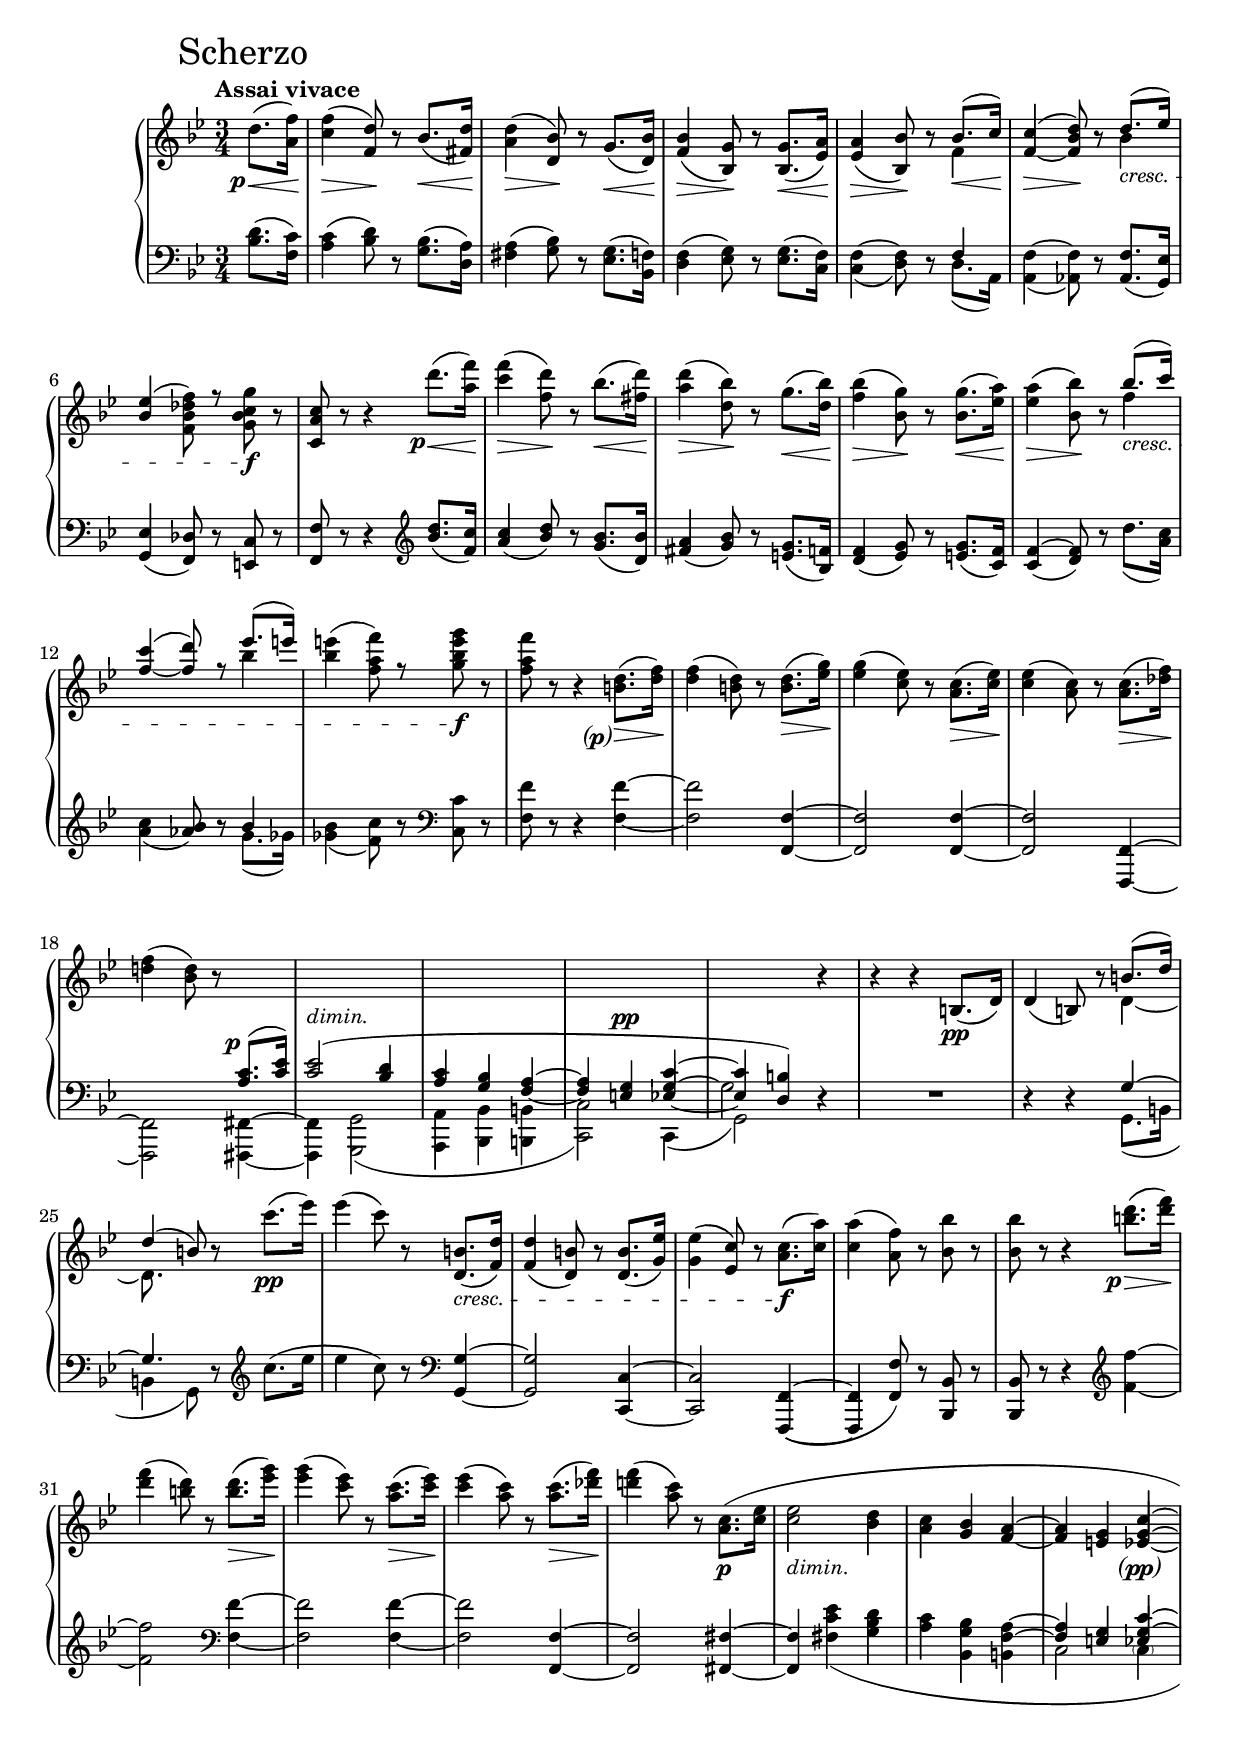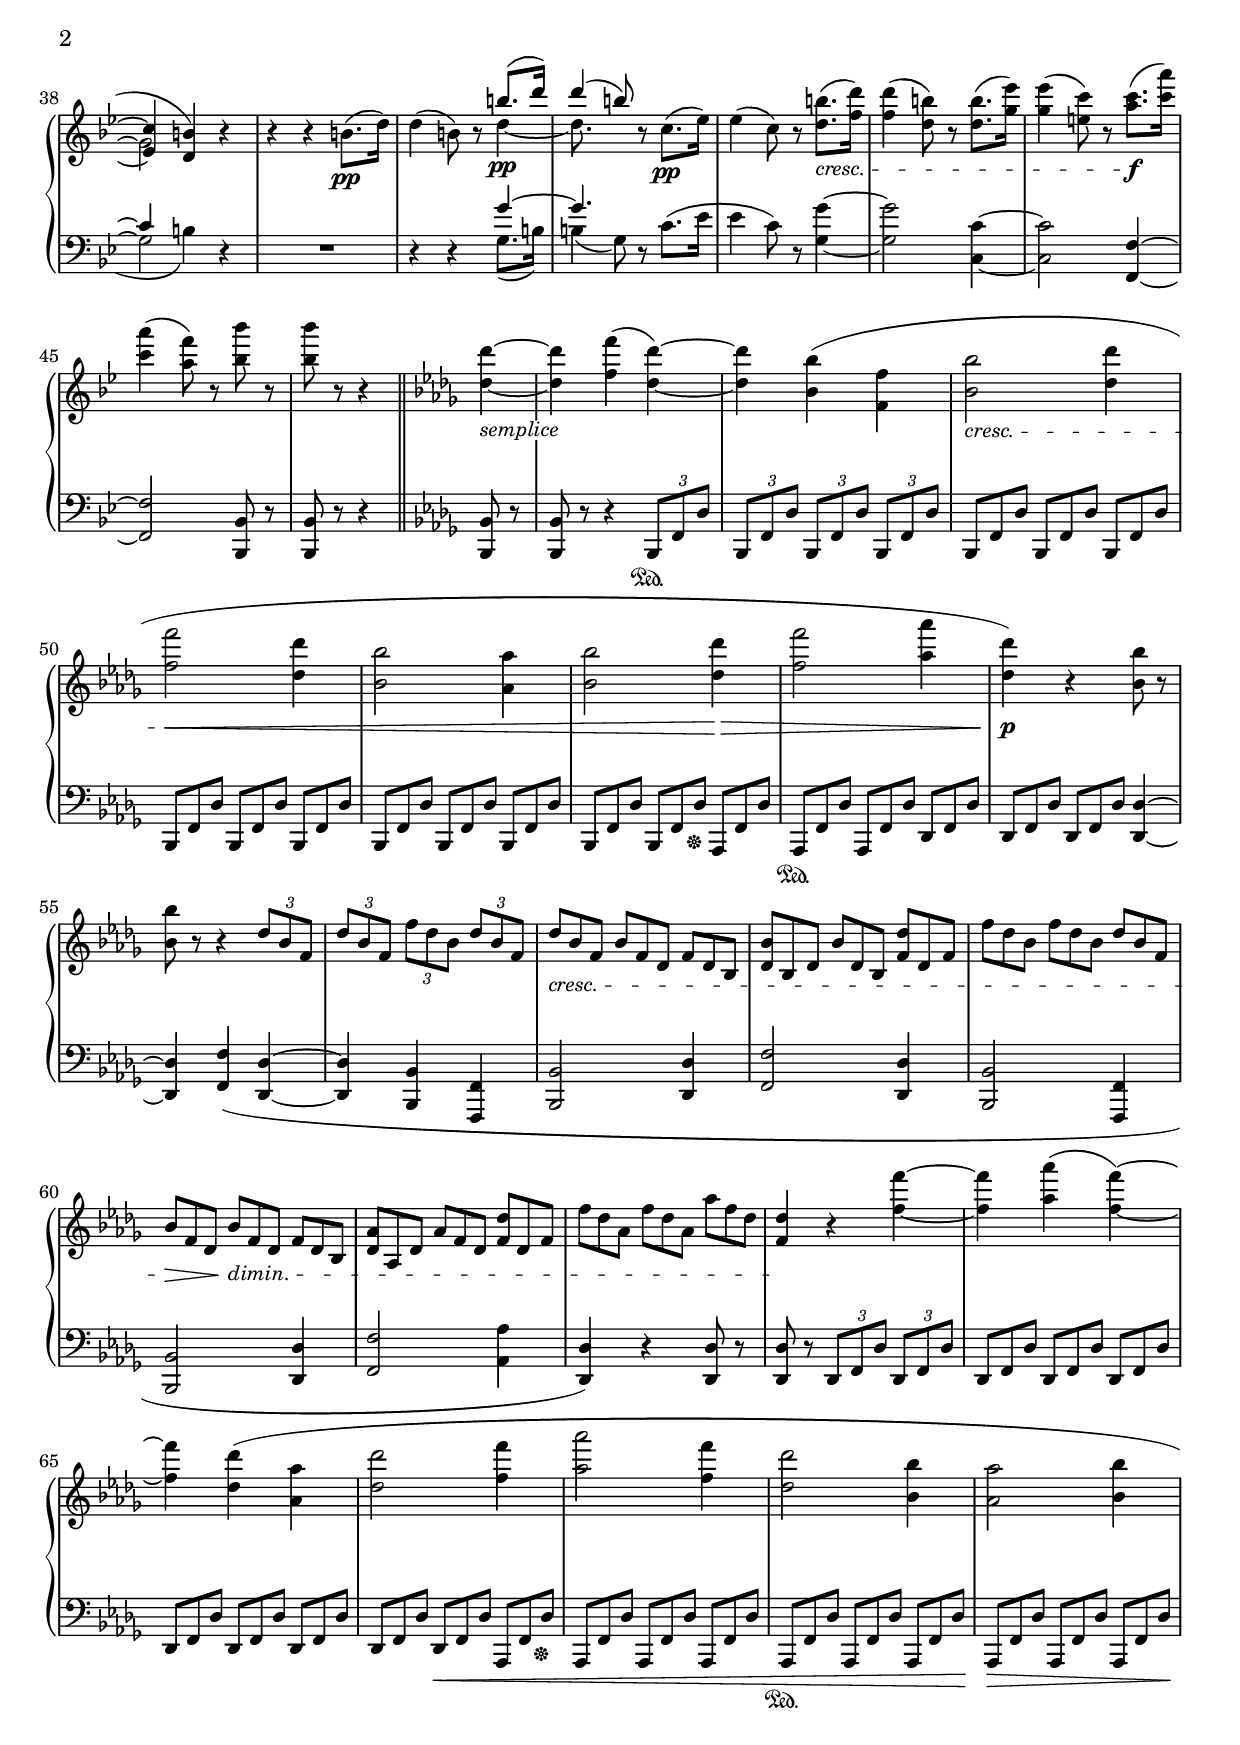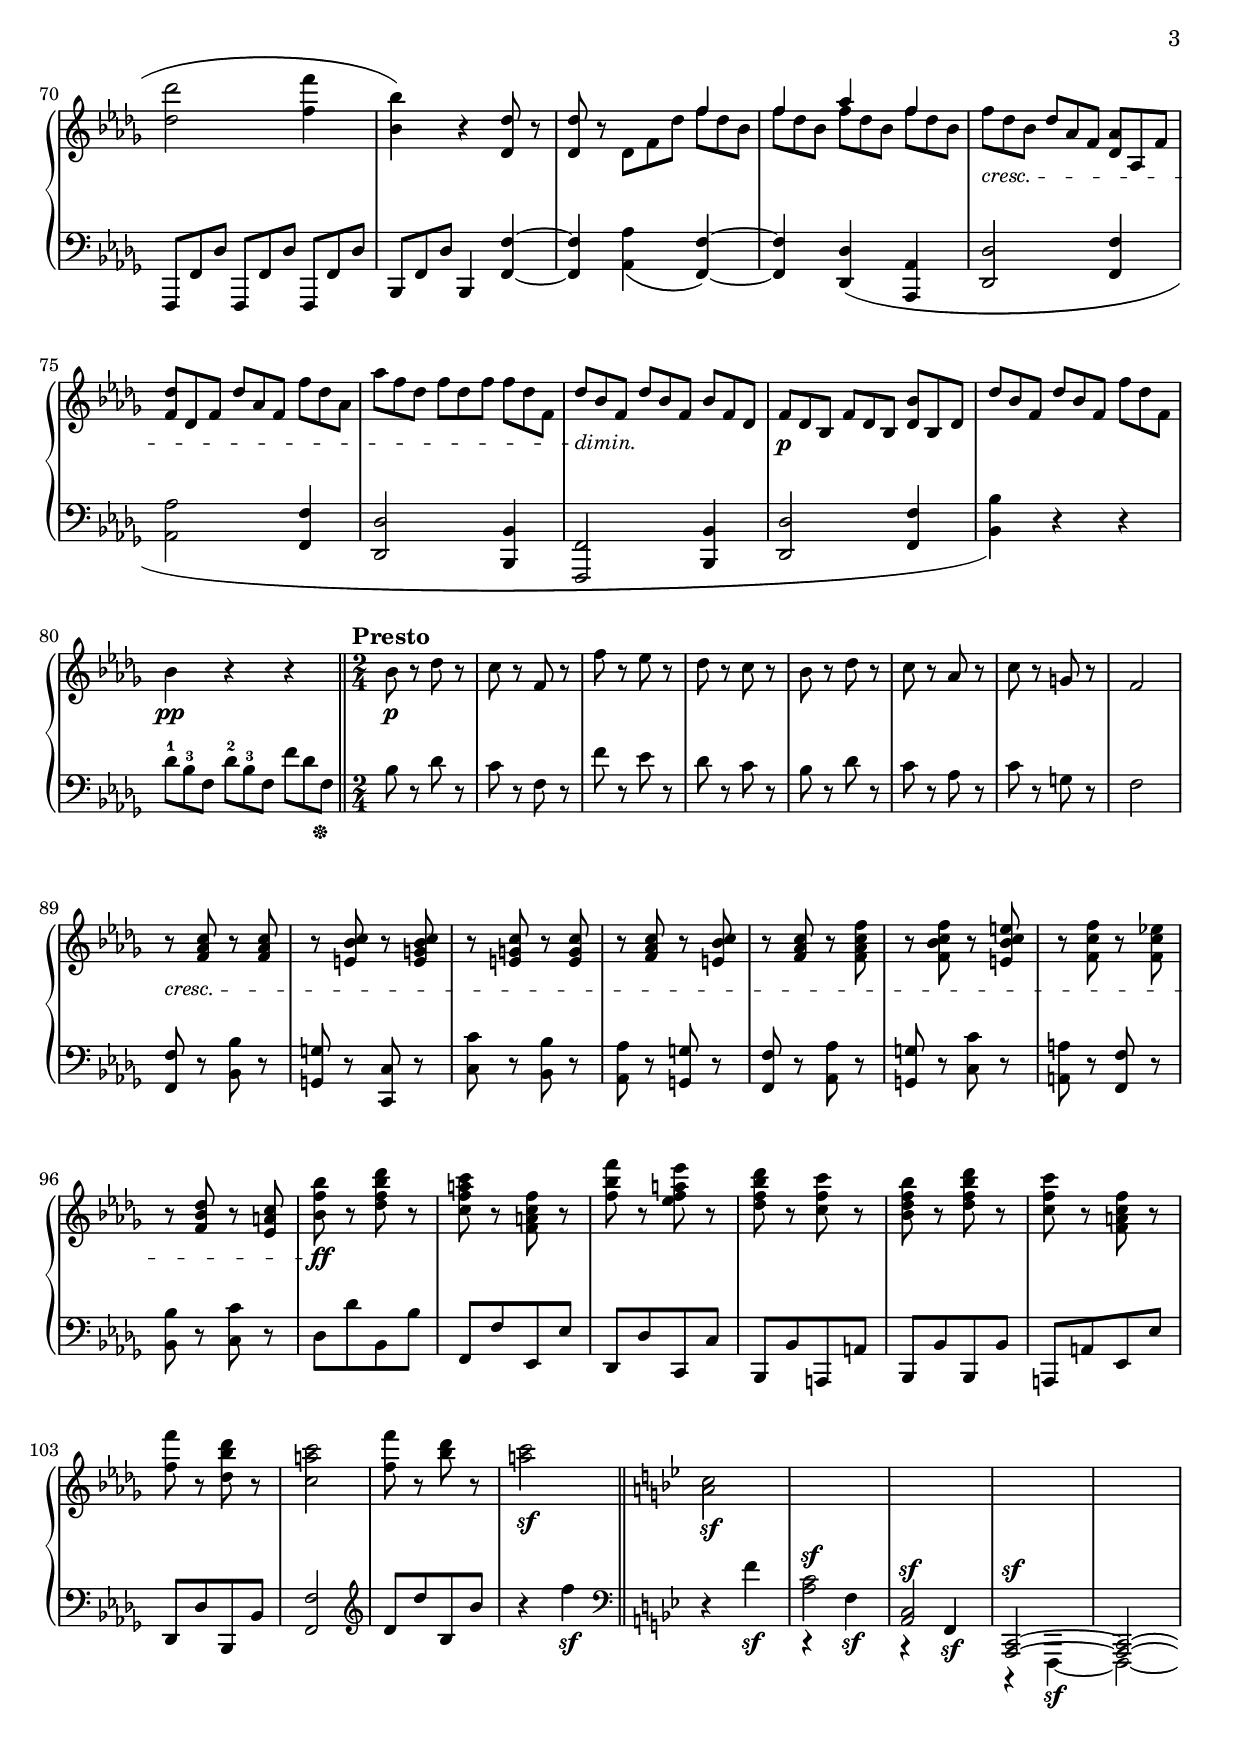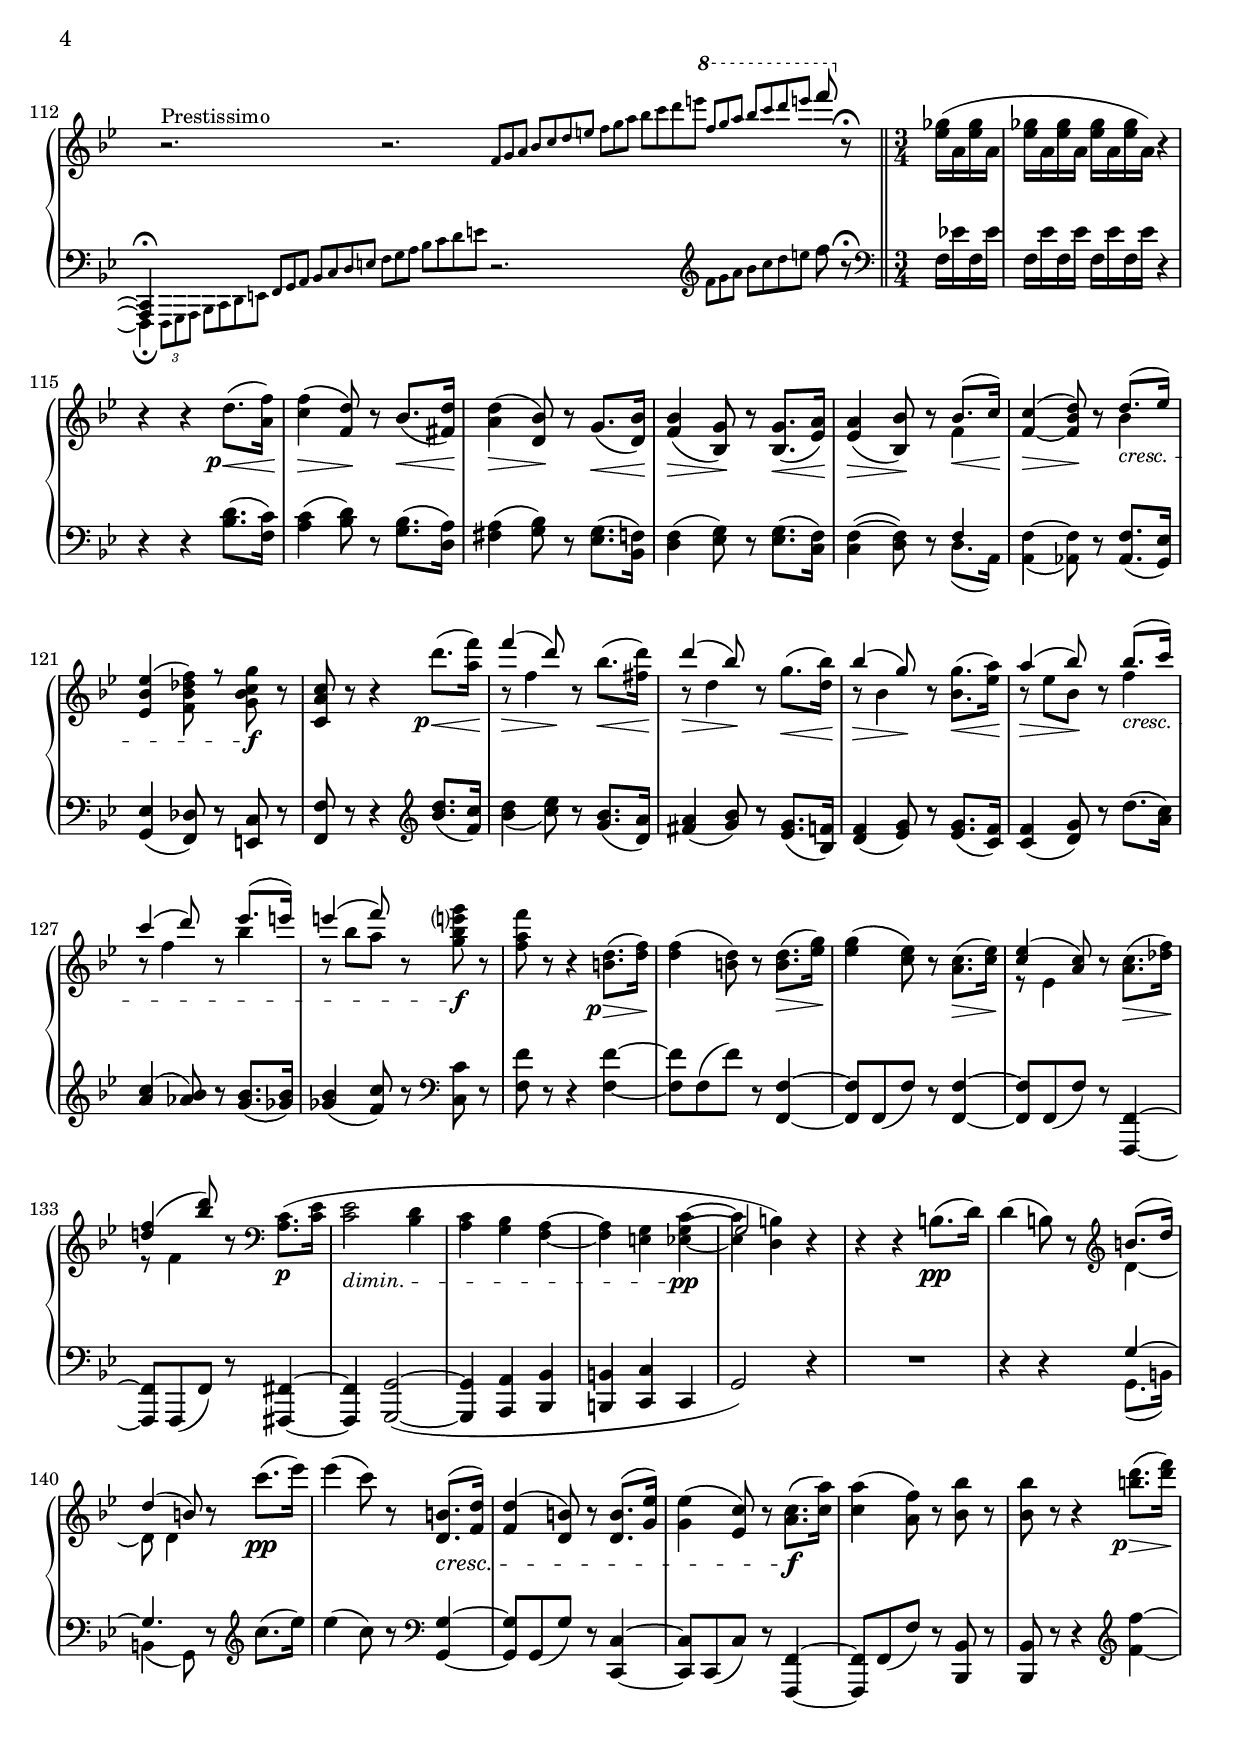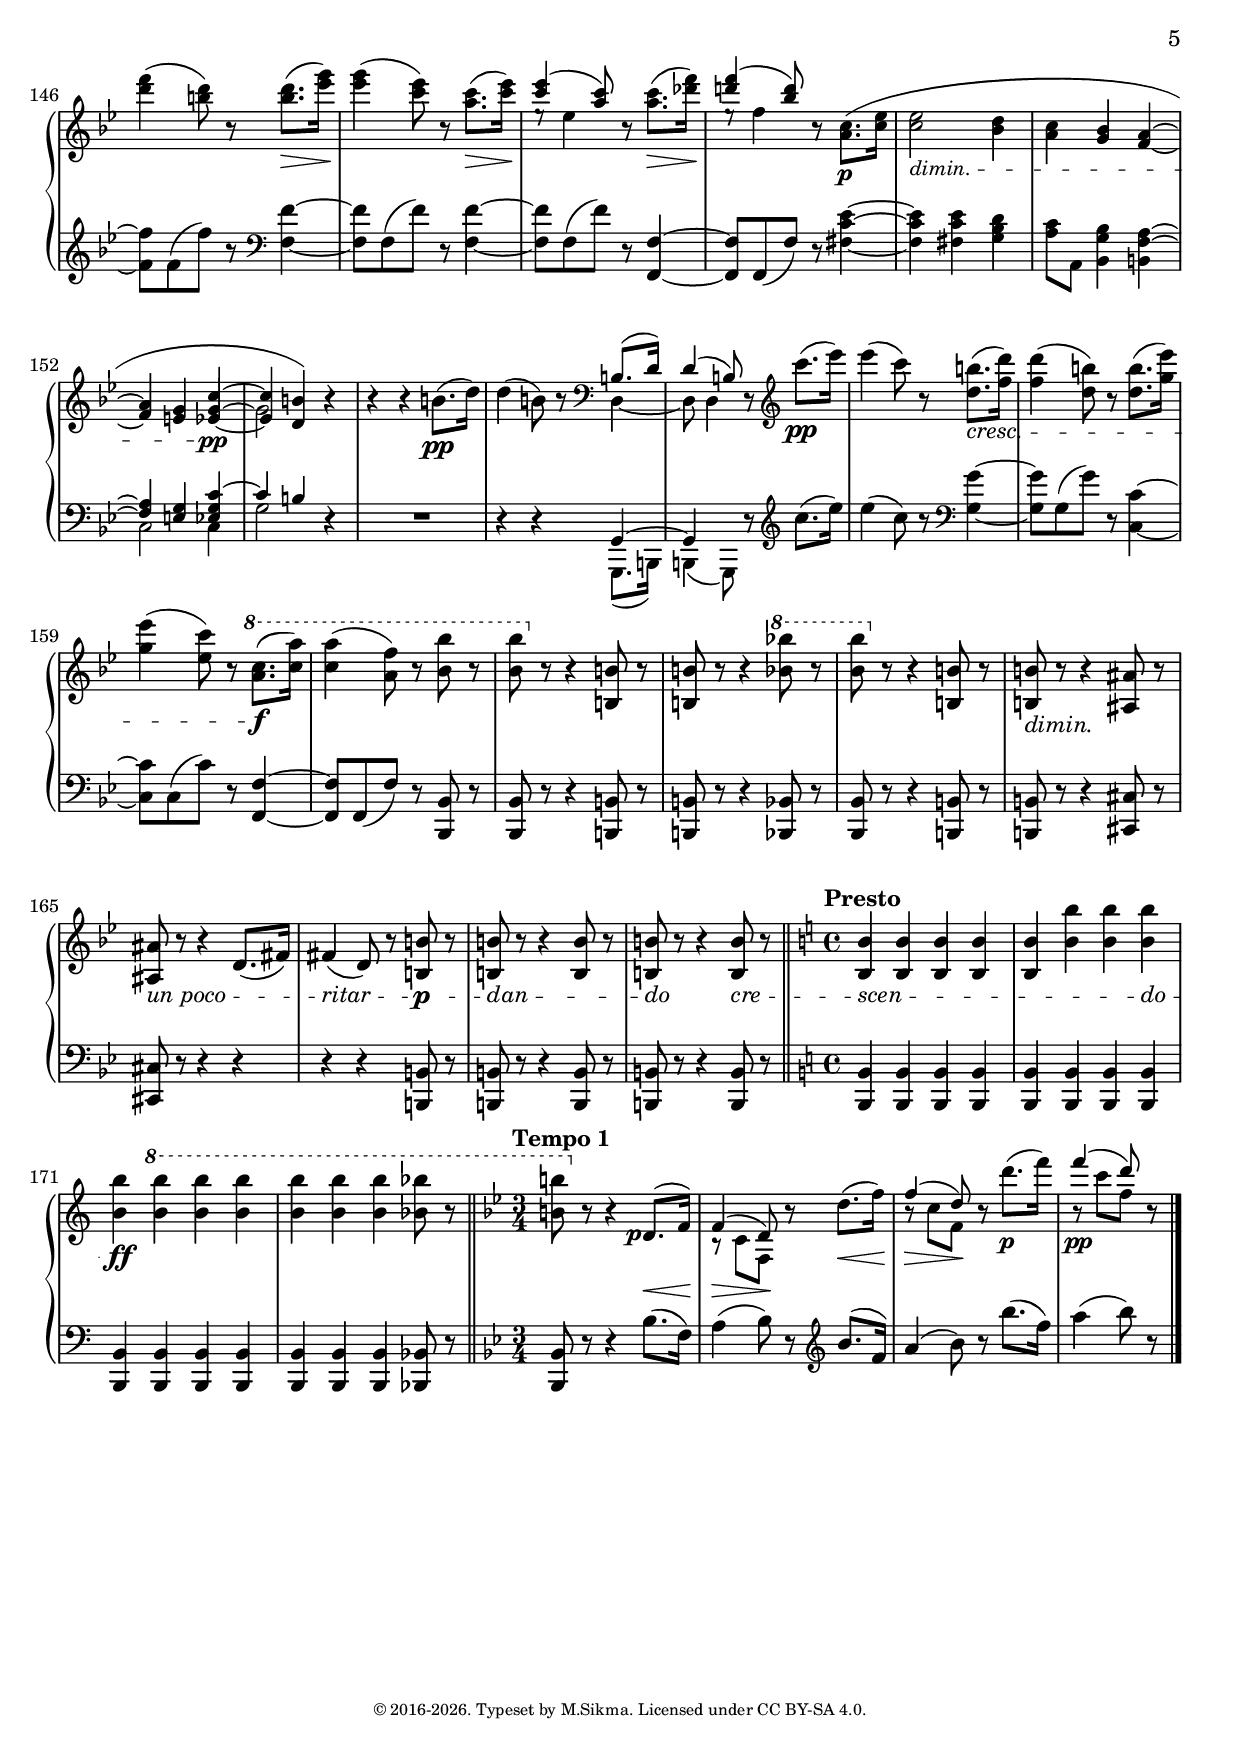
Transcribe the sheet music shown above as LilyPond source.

%===========================================================================
%    Piano Sonata Op.106 (L.Beethoven) - II
%===========================================================================
%
%    (C) 2016-2017, Michiel Sikma <michiel@sikma.org>
%    Licensed under CC BY-SA 4.0.
%
%---------------------------------------------------------------------------

\include "sonata-op106-headers.ily"

%---------------------------------------------------------------------------
%    II. Scherzo - Assai vivace
%---------------------------------------------------------------------------

two-section-one = {
  \key bes \major
  \time 3/4
  \partial 4
  \tempo "Assai vivace"
}

\bookpart {
  \paper {
    markup-system-spacing = \std-padding-page-n
    bookTitleMarkup = \std-title-markup-page-n
  }
  \header {
    subtitle = "Scherzo"
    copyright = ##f
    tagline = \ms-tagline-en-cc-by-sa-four
  }
  \score {
    \new PianoStaff \with {
      \std-staff-spacing
    } <<
      \set PianoStaff.connectArpeggios = ##t
      %---------------------------------------------------------------------
      %    Right hand
      %---------------------------------------------------------------------
      \new Staff = "right" \with {
        \std-magnification
        \stdDynSize
        midiInstrument = "acoustic grand"
      } {
        \clef treble \relative c'' {
          \two-section-one
          \override Slur.height-limit = #3
          <<
            \relative c'' {
              \stemNeutral
              \once \override Slur.positions = #'(2.18 . 3)
              d8.^(\< <a f'>16) | <c f>4\>^( \stemUp <d f,>8)\!
            }
            \\
            \relative c'' {
              \once \override DynamicText.extra-offset = #'(-2.4 . 1.8)
              \once \override DynamicText.self-alignment-X = #LEFT
              s8._\p
            }
          >> r8
          \once \override Slur.positions = #'(0 . 2.5)
          bes8.(\< <fis d'>16) | <a d>4\>( <bes d,>8)\! r8
          \once \override Slur.positions = #'(0 . 2.5)
          g8.-[(\< <d bes'>16]) <f bes>4\>( <bes, g'>8)\! r8
          \once \override Slur.positions = #'(0 . 2.5)
          <bes g'>8.-[(\< <es a>16]) | <es a>4\>( <bes bes'>8)\! r8
          <<
            \relative c'' {
              bes8.(\< c16) | <f,_~ c'>4\>( <f bes d>8)\!
            }
            \\
            \relative c' {
              f4
            }
          >>
          r8
          <<
            \relative c'' {
              d8.(\cresc es16) | \break <bes es>4( \stemNeutral <f bes des f>8) r8 \stemNeutral <g bes c g'>8\f
            }
            \\
            \relative c'' {
              bes4
            }
          >>
          r8 |
          <c a' c>8 r8 r4
          \once \override DynamicText.extra-offset = #'(-2.4 . 1.8)
          \once \override DynamicText.self-alignment-X = #LEFT
          \override Slur.height-limit = #4
          <<
            \relative c''' {
              \stemNeutral
              \override Slur.height-limit = #4
              d8.(\< <a f'>16) | <c f>4\>( <f, d'>8)\!
            }
            \\
            \relative c'' {
              \once \override DynamicText.extra-offset = #'(-2.4 . 1.8)
              \once \override DynamicText.self-alignment-X = #LEFT
              s8._\p
            }
          >>
          r8
          \once \override Slur.height-limit = #4
          bes''8.(\< <fis d'>16) | <a d>4\>( <d, bes'>8)\! r8
          g8.(\< <d bes'>16) | <f bes>4\>( <bes, g'>8)\! r8
          <g' bes,>8.(\< <es a>16) | <es a>4\>( <bes bes'>8)\! r8
          <<
            \relative c'' {
              \once \override Slur.positions = #'(0 . 2.5)
              \override Slur.height-limit = #5
              bes'8.(\cresc c16) | \break <f,_~ c'>4( <f d'>8) r8
              \once \override Slur.positions = #'(0 . 2.5)
              es'8.( e16) | \stemNeutral <bes e>4( <f a f'>8)
              r8 <g bes e g>8\f
            }
            \\
            \relative c'' {
              f4 | s4 s4 bes4
            }
          >>
          r8 | <f' a f'>8 r8 r4
          \once \override Slur.height-limit = #5
          \once \override Slur.positions = #'(0 . 0)
          <<
            \relative c''' {
              \stemNeutral
              \override Slur.height-limit = #4
              <b, d>8.(\> <d f>16) | <d f>4\!( <b d>8)\!
            }
            \\
            \relative c'' {
              \once \override DynamicText.extra-offset = #'(-3.4 . 2.2)
              \once \override DynamicText.self-alignment-X = #LEFT
              % TODO fix this \p
              s8._\parenP\p
            }
          >>
          r8
          \once \override Slur.height-limit = #7
          \once \override Slur.positions = #'(0 . 0)
          <b, d>8.(\> <es g>16) | <es g>4\!( <c es>8) r8
          <a c>8.(\> <c es>16) | <c es>4\!( <a c>8) r8
          <a c>8.(\> <des f>16) | \break <d! f>4\!( <bes d>8)
          r8
          <<
            \relative c'' {
              \voiceOne
              \once \override Slur.height-limit = #4
              \once \override Slur.positions = #'(0 . 3)
              \change Staff = "left"
              \once \override DynamicText.extra-offset = #'(-1.8 . -2.5)
              \once \override DynamicText.self-alignment-X = #LEFT
              <a, c>8.^(^\p <c es>16) | <c es>2^(^\textDecrescEnd "dimin." <bes d>4 |
              <a c>4 <g bes>4 <f_~ a^~>4 |
              <f a>4 <e g>4^\pp <es_~ c'^~>4 |
              <es c'>4 <b' d,>4)
              \change Staff = "right"
            }
            \\
            \relative c {
              \voiceOne
              \change Staff = "left"
              s4 |
              s2. |
              s2. |
              s2 g'4^~ |
              \voiceTwo
              g2
              \change Staff = "right"
            }
          >>
          r4 | r4 r4
          b,8.(\pp d16) | d4( b8) r8 \clef treble
          <<
            \relative c'' {
              \once \override Slur.height-limit = #4
              b8.( d16) | \break d4( b8)
            }
            \\
            \relative c' {
              d4_~ | d8.
            }
          >>
          r8
          \once \override Slur.positions = #'(1 . 1)
          c''8.(\pp es16) | es4( c8) r8
          \once \override Slur.positions = #'(0 . 2.5)
          <d,, b'>8.(\cresc <f d'>16) | <f d'>4( <d b'>8) r8
          \once \override Slur.positions = #'(0 . 2.5)
          <d b'>8.( <g es'>16) | <g es'>4( <es c'>8) r8
          \once \override Slur.positions = #'(2.2 . 2.5)
          \once \override Slur.height-limit = #9
          \once \override Slur.eccentricity = #-0.55
          <a c>8.(\f <c a'>16) | <c a'>4( <a f'>8) r8
          <bes bes'>8 r8 | <bes bes'>8 r8 r4
          <<
            \relative c'' {
              \stemNeutral
              \override Slur.height-limit = #4
              <b' d>8.(\> <d f>16) | \break <d f>4\!( <b d>8)
            }
            \\
            \relative c'' {
              \once \override DynamicText.extra-offset = #'(-2.4 . 1.8)
              \once \override DynamicText.self-alignment-X = #LEFT
              s8._\p
            }
          >>
          r8
          <b' d>8.(\> <es g>16) | <es g>4\!( <c es>8) r8
          \once \override Slur.positions = #'(0 . 0)
          <a c>8.(\> <c es>16) | <c es>4\!( <a c>8) r8
          <a c>8.(\> <des f>16) | <d! f>4\!( <a c>8) r8
          <<
            \relative c''' {
              \voiceTwo
              \once \override Slur.height-limit = #5
              <a, c>8.^(\p <c es>16 | <c es>2_\textDecrescEnd "dimin." <bes d>4 |
              <a c>4
              \voiceOne
              <g bes>4 <f_~ a^~>4 |
              <f a>4 <e g>4 <es_~ c'^~>4\parenP\pp |
              <es c'>4 <b' d,>4)
            }
            \\
            \relative c' {
              s4 |
              s2. |
              s2. |
              s2 \voiceOne g'4^~ |
              \voiceTwo
              g2
            }
          >>
          r4 | r4 r4
          b,8.(\pp d16) | d4( b8) r8
          <<
            \relative c''' {
              \once \override Slur.positions = #'(0 . 6)
              \once \override Slur.height-limit = #5
              b8.(\pp d16) | d4( b8)
            }
            \\
            \relative c'' {
              d4_~ | d8.
            }
          >>
          r8
          c8.(\pp es16) | es4( c8) r8
          <d b'>8.(\cresc <f d'>16) | <f d'>4( <d b'>8) r8
          <d b'>8.( <g es'>16) | <g es'>4( <e c'>8) r8
          <a c>8.(\f <c a'>16) | <c a'>4( <a f'>8) r8
          <bes bes'>8 r8 | <bes bes'>8 r8 r4
          \bar "||"
          \key bes \minor
          <des,_~ des'^~>4_\sempliceWhiteout |
          <des des'> <f f'>^( <des_~ des'^~>) |
          <des des'>\!
          \once \override Slur.positions = #'(2 . 5.6)
          \once \override Slur.eccentricity = #0.7
          \once \override Slur.height-limit = #4.5
          <bes bes'>^( <f f'> |
          <bes bes'>2\cresc <des des'>4 |
          \break
          <f f'>2\< <des des'>4 |
          <bes bes'>2 <aes aes'>4 |
          <bes bes'>2 <des des'>4\> |
          <f f'>2 <aes aes'>4 |
          <des, des'>4)\!\p r4 <bes bes'>8 r8 |
          \break
          <bes bes'>8 r8 r4
          \explicitTuplets
          \tuplet 3/2 \relative c'' { des8 bes f } |
          \tuplet 3/2 \relative c'' { des8 bes f }
          \tuplet 3/2 \relative c'' { f8 des bes }
          \tuplet 3/2 \relative c'' { des8 bes f } |
          \implicitTuplets
          \tuplet 3/2 \relative c'' { des8\cresc bes f }
          \tuplet 3/2 \relative c'' { bes8 f des }
          \tuplet 3/2 \relative c' { f8 des bes } |
          
          \tuplet 3/2 \relative c' { <des bes'>8 bes des }
          \tuplet 3/2 \relative c' { bes'8 des, bes }
          \tuplet 3/2 \relative c' { <f des'>8 des f } |
          
          \tuplet 3/2 \relative c'' { f8 des bes }
          \tuplet 3/2 \relative c'' { f8 des bes }
          \tuplet 3/2 \relative c'' { des8 bes f } |
          \break
          \tuplet 3/2 \relative c'' { bes8\> f des }
          \tuplet 3/2 \relative c'' { bes8_\textDecresc "dimin." f des }
          \tuplet 3/2 \relative c' { f8 des bes } |
          
          \tuplet 3/2 \relative c' { <des aes'>8 aes des }
          \tuplet 3/2 \relative c'' { aes8 f des }
          \tuplet 3/2 \relative c' { <f des'>8 des f } |
          \tuplet 3/2 \relative c'' { f8 des aes }
          \tuplet 3/2 \relative c'' { f8 des aes }
          \tuplet 3/2 \relative c''' { aes8 f des } |
          
          <f des'>4\! r4 <f'_~ f'^~>4 |
          <f f'>4 <aes aes'>4^( <f_~ f'^~>) |
          \break
          <f f'>4
          \once \override Slur.positions = #'(2 . 4.6)
          \once \override Slur.eccentricity = #0.7
          \once \override Slur.height-limit = #4.5
          <des des'>4^( <aes aes'> |
          <des des'>2 <f f'>4 |
          <aes aes'>2 <f f'>4 |
          <des des'>2 <bes bes'>4 |
          <aes aes'>2 <bes bes'>4 |
          <des des'>2 <f f'>4 |
          <bes, bes'>4) r4 <des, des'>8 r8 | <des des'>8 r8
          
          <<
            \relative c'' {
              s4 f4 |
              f4 aes f
            }
            \\
            {
              \implicitTuplets
              \tuplet 3/2 \relative c' { des8 f des' }
              \tuplet 3/2 \relative c'' { f8 des bes } |
              \tuplet 3/2 \relative c'' { f8 des bes }
              \tuplet 3/2 \relative c'' { f8 des bes }
              \tuplet 3/2 \relative c'' { f8 des bes }
            }
          >> |
          \tuplet 3/2 \relative c'' { f8\cresc des bes }
          \tuplet 3/2 \relative c'' { des8 aes f }
          \tuplet 3/2 \relative c'' { <des, aes'>8 aes f' } |
          \break
          \tuplet 3/2 \relative c' { <f des'>8 des f }
          \tuplet 3/2 \relative c'' { des8 aes f }
          \tuplet 3/2 \relative c'' { f8 des aes } |
          \tuplet 3/2 \relative c''' { aes8 f des }
          \tuplet 3/2 \relative c'' { f8 des f }
          \tuplet 3/2 \relative c'' { f8 des f, } |
          \tuplet 3/2 \relative c'' { des8_\textDecrescEnd "dimin." bes f }
          \tuplet 3/2 \relative c'' { des8 bes f }
          \tuplet 3/2 \relative c'' { bes8 f des } |
          \tuplet 3/2 \relative c' { f8\p des bes }
          \tuplet 3/2 \relative c' { f8 des bes }
          \tuplet 3/2 \relative c' { <des bes'>8 bes des } |
          \tuplet 3/2 \relative c'' { des8 bes f }
          \tuplet 3/2 \relative c'' { des8 bes f }
          \tuplet 3/2 \relative c'' { f8 des f, } |
          bes'4\pp r4 r4
          \bar "||"
          \time 2/4
          \tempo "Presto"
          bes8\p r8 des8 r8 |
          c8 r8 f,8 r8 |
          f'8 r8 es8 r8 |
          des8 r8 c8 r8 |
          bes8 r8 des8 r8 |
          c8 r8 aes8 r8 |
          c8 r8 g8 r8 |
          f2 |
          
          \break
          r8\cresc <f aes c>8 r8 <f aes c>8 |
          r8 <e bes' c>8 r8 <e g bes c>8 |
          r8 <e g c>8 r8 <e g c>8 |
          r8 <f aes c>8 r8 <e bes' c>8 |
          r8 <f aes c>8 r8 <f aes c f>8 |
          r8 <f bes c f>8 r8 <e bes' c e>8 |
          r8 <f c' f>8 r8 <f c' es!>8 |
          \break
          r8 <f bes des>8 r8 <es a c>8 |
          
          <bes' f' bes>8\ff r8 <des f bes des>8 r8 |
          <c f a c>8 r8 <f, a c f>8 r8 |
          <f' bes f'>8 r8 <es f a es'>8 r8 |
          <des f bes des>8 r8 <c f c'>8 r8 |
          <bes des f bes>8 r8 <des f bes des>8 r8 |
          <c f c'>8 r8 <f, a c f>8 r8 |
          <f' f'>8 r8 <des bes' des>8 r8 |
          <c a' c>2 |
          <f f'>8 r8 <bes des>8 r8 |
          <a c>2\sf |
          \bar "||"
          \key bes \major
          <a, c>2\sf |
          \change Staff = "left"
          <a, c>2^\sf |
          \clef bass <a, c>2^\sf |
          s2 |
          s2 |
          \change Staff = "right"
          s4
          \relative c'' {
            <<
              {
                \teeny b2.\rest
              }
              \\
              {
                s2.^\markup "Prestissimo"
              }
            >>
            \teeny
            s2.
            b2.\rest
            \stemUp
            \tuplet 3/2 { f8 g a } bes-[ c d e]
            \stemDown
            \tuplet 3/2 { f g a } bes-[ c d e]
            \ottava #1
            \set Staff.ottavation = "8"
            \stemUp
            \tuplet 3/2 { f g a } bes-[ c d e]
            \normalsize
            f8
            \ottava #0
          }
          \stemNeutral
          r8\fermata
          \bar "||"
          \time 3/4
          <es''' ges>16^( a, <es' ges> a, |
          <es' ges> a, <es' ges> a, <es' ges> a, <es' ges> a,) r4 |
          \break
          r4 r4
          \relative c'' {
            \override Slur.height-limit = #3
            <<
              \relative c'' {
                \stemNeutral
                \once \override Slur.positions = #'(2.18 . 3)
                d8.(\< <a f'>16) | <c f>4\>( \stemUp <d f,>8)\!
              }
              \\
              \relative c'' {
                \once \override DynamicText.extra-offset = #'(-2.4 . 1.8)
                \once \override DynamicText.self-alignment-X = #LEFT
                s8._\p
              }
            >> r8
            \once \override Slur.positions = #'(0 . 2.5)
            bes8.(\< <fis d'>16) | <a d>4\>( <bes d,>8)\! r8
            \once \override Slur.positions = #'(0 . 2.5)
            g8.-[(\< <d bes'>16]) <f bes>4\>( <bes, g'>8)\! r8
            \once \override Slur.positions = #'(0 . 2.5)
            <bes g'>8.-[(\< <es a>16]) | <es a>4\>( <bes bes'>8)\! r8
            <<
              \relative c'' {
                bes8.(\< c16) | <f,_~ c'>4\>( <f bes d>8)\!
              }
              \\
              \relative c' {
                f4
              }
            >>
            r8
            <<
              \relative c'' {
                d8.(\cresc es16) | \break <es, bes' es>4( \stemNeutral <f bes des f>8) r8 \stemNeutral <g bes c g'>8\f
              }
              \\
              \relative c'' {
                bes4
              }
            >>
            r8 |
            <c a' c>8
          }
          r8 r4
          <<
            \relative c'' {
              s4 | b8\rest \stemDown f'4
            }
            \\
            \relative c''' {
              \once \override Slur.positions = #'(5.5 . 5.5)
              d8.^(\< <a f'>16) | \stemUp
              \once \override Voice.Stem.length = #3.8
              f'4\>^( d8)\!
            }
            \\
            \relative c'' {
              \once \override DynamicText.extra-offset = #'(-2.4 . 1.8)
              \once \override DynamicText.self-alignment-X = #LEFT
              s8._\p
            }
          >>
          r8
          <<
            \relative c'' {
              s4 | b8\rest \stemDown d4
            }
            \\
            \relative c''' {
              \once \override Slur.positions = #'(4.5 . 4.5)
              bes8.^(\< <fis d'>16) | \stemUp
              \once \override Voice.Stem.length = #3.8
              d'4\>^( bes8)\!
            }
          >>
          r8
          <<
            \relative c'' {
              s4 | b8\rest \stemDown bes4
            }
            \\
            \relative c''' {
              \once \override Slur.positions = #'(3.5 . 3.5)
              g8.^(\< <d bes'>16) | \stemUp
              \once \override Voice.Stem.length = #3.8
              bes'4\>^( g8)\!
            }
          >>
          r8
          <<
            \relative c'' {
              s4 | b8\rest \stemDown es8-[ bes]
            }
            \\
            \relative c'' {
              <bes g'>8.^(\< <es a>16) | \stemUp a4\>^( bes8)\!
            }
          >>
          r8
          <<
            \relative c''' {
              bes8.^(\cresc c16) | \break c4^( d8) b,8\rest
              \once \override Slur.height-limit = #4
              es'8.( e16) | e4^( f8) b,,8\rest
              \stemDown
              <g' bes e? g>8\f b,8\rest |
              <f' a f'>8
            }
            \\
            \relative c'' {
              f4 | b,8\rest f'4 s8
              bes4 | b,8\rest bes'8-[ a]
            }
          >>
          r8 r4
          \once \override Slur.height-limit = #5
          \once \override Slur.positions = #'(0 . 0)
          <<
            \relative c''' {
              \stemNeutral
              \override Slur.height-limit = #4
              <b, d>8.^(\> <d f>16) | <d f>4\!^( <b d>8)\!
            }
            \\
            \relative c'' {
              \once \override DynamicText.extra-offset = #'(-2.4 . 1.8)
              \once \override DynamicText.self-alignment-X = #LEFT
              s8._\p
            }
          >>
          r8
          \once \override Slur.height-limit = #7
          \once \override Slur.positions = #'(0 . 0)
          <b d>8.^(\> <es g>16) | <es g>4\!^( <c es>8) r8
          <<
            \relative c' {
              s4 | s8 \stemDown es4
            }
            \\
            \relative c'' {
              \once \override Slur.height-limit = #7
              \once \override Slur.positions = #'(1 . 1)
              <a c>8.^(\> <c es>16) | e,8\rest\!
            }
            \\
            \relative c'' {
              s4 | \stemUp
              \once \override Voice.Stem.length = #6.5
              <c es>4^( <a c>8)
            }
          >>
          r8
          <<
            \relative c' {
              s4 | s8 \stemDown f4
            }
            \\
            \relative c'' {
              \once \override Slur.height-limit = #7
              \once \override Slur.positions = #'(1 . 1)
              <a c>8.^(\> <des f>16) | e,8\rest\!
            }
            \\
            \relative c'' {
              s4 | \stemUp
              <d! f>4^( <bes' d>8)
            }
          >>
          r8
          \clef bass
          <<
            \relative c'' {
              \voiceTwo
              \once \override Slur.height-limit = #4
              \once \override Slur.positions = #'(0 . 3)
              <a, c>8.^(\p <c es>16 | <c es>2_\textDecresc "dimin." <bes d>4 |
              <a c>4 <g bes>4 <f_~ a^~>4 |
              <f a>4 <e g>4 <es_~ c'^~>4\pp |
              <es c'>4 <b' d,>4)
            }
            \\
            \relative c {
              \voiceTwo
              s4 |
              s2. |
              s2. |
              s2 g'4^~ |
              \voiceOne
              g2
            }
          >>
          r4 | r4 r4
          b,8.^(\pp d16) | d4^( b8) r8 \clef treble
          <<
            \relative c'' {
              \once \override Slur.height-limit = #4
              b8.^( d16) | \break d4^( b8)
            }
            \\
            \relative c' {
              d4_~ | d8 d4
            }
          >>
          r8
          \once \override Slur.positions = #'(1 . 1)
          c''8.^(\pp es16) | es4^( c8) r8
          \once \override Slur.positions = #'(0 . 2.5)
          <d,, b'>8.^(\cresc <f d'>16) | <f d'>4^( <d b'>8) r8
          \once \override Slur.positions = #'(0 . 2.5)
          <d b'>8.^( <g es'>16) | <g es'>4^( <es c'>8) r8
          \once \override Slur.positions = #'(2.2 . 2.5)
          \once \override Slur.height-limit = #9
          \once \override Slur.eccentricity = #-0.55
          <a c>8.^(\f <c a'>16) | <c a'>4^( <a f'>8) r8
          <bes bes'>8 r8 | <bes bes'>8 r8 r4
          <<
            \relative c'' {
              \stemNeutral
              \override Slur.height-limit = #4
              <b' d>8.^(\> <d f>16) | \break <d f>4\!^( <b d>8)
            }
            \\
            \relative c'' {
              \once \override DynamicText.extra-offset = #'(-2.4 . 1.8)
              \once \override DynamicText.self-alignment-X = #LEFT
              s8._\p
            }
          >>
          r8
          <b' d>8.^(\> <es g>16) | <es g>4\!^( <c es>8) r8
          \once \override Slur.positions = #'(0 . 0)
          <<
            \relative c'' {
              s4 | s8 \stemDown es4
            }
            \\
            \relative c''' {
              \once \override Slur.height-limit = #7
              \once \override Slur.positions = #'(1 . 1)
              <a c>8.^(\> <c es>16) | e,8\rest\!
            }
            \\
            \relative c''' {
              s4 | \stemUp
              <c es>4^( <a c>8)
            }
          >>
          r8
          <<
            \relative c'' {
              s4 | s8 \stemDown f4
            }
            \\
            \relative c''' {
              \once \override Slur.height-limit = #7
              \once \override Slur.positions = #'(1 . 1)
              <a c>8.^(\> <des f>16) | e,8\rest\!
            }
            \\
            \relative c''' {
              s4 | \stemUp
              <d! f>4^( <bes d>8)
            }
          >>
          r8
          <<
            \relative c''' {
              \voiceTwo
              \once \override Slur.height-limit = #5
              <a, c>8.^(\p <c es>16 | <c es>2_\textDecresc "dimin." <bes d>4 |
              <a c>4
              \voiceOne
              <g bes>4 <f_~ a^~>4 |
              \break <f a>4 <e g>4 <es_~ c'^~>4\pp |
              <es c'>4 <b' d,>4)
            }
            \\
            \relative c' {
              s4 |
              s2. |
              s2. |
              s2 \voiceOne g'4^~ |
              \voiceTwo
              g2
            }
          >>
          r4 | r4 r4
          b,8.^(\pp d16) | d4^( b8) r8 \clef bass
          <<
            \relative c' {
              \once \override Slur.height-limit = #4
              \once \override Slur.positions = #'(0 . 4.5)
              b8.^( d16) | d4^( b8)
            }
            \\
            \relative c {
              d4_~ | d8 d4
            }
          >>
          r8 \clef treble
          \once \override Slur.positions = #'(1 . 1)
          c'8.^(\pp es16) | es4^( c8) r8
          \once \override Slur.positions = #'(0 . 2.5)
          <d, b'>8.^(\cresc <f d'>16) | <f d'>4^( <d b'>8) r8
          \once \override Slur.positions = #'(0 . 2.5)
          <d b'>8.^( <g es'>16) | \break <g es'>4^( <es c'>8) r8
          \once \override Slur.positions = #'(2.2 . 2.5)
          \once \override Slur.height-limit = #9
          \once \override Slur.eccentricity = #-0.55
          \ottava #1
          \set Staff.ottavation = #"8"
          <a c>8.^(\f <c a'>16) | <c a'>4^( <a f'>8) r8
          <bes bes'>8 r8 | <bes bes'>8
          \ottava #0
          r8 r4
          \relative c' {
            <b b'>8 r8 <b b'>8 r8 r4
          }
          \ottava #1
          \set Staff.ottavation = #"8"
          <bes! bes'!>8 r8 | <bes bes'>8
          \ottava #0
          r8 r4
          \relative c' {
            <b b'>8 r8 <b b'>8_\textDecrescEnd "dimin." r8 r4
          }
          \relative c' {
            <ais ais'>8 r8 <ais ais'>8_\textDecresc "un poco" r8 r4
          }
          d,,8._( fis16) | fis4_(_\textDecresc "ritar" d8) r8
          <b b'>8\p_\textDecresc " " r8 |
          <b b'>8_\textDecresc "dan" r8 r4 <b b'>8 r8 |
          <b b'>8_\textDecrescEnd "do" r8 r4 <b b'>8_\textCresc "cre" r8
          \bar "||"
          \time 4/4
          \tempo "Presto"
          \key c \major
          <b b'>4_\textCresc "scen" 4 4 4 |
          4 <b' b'>4 4 4_\textCresc "do" |
          4\ff
          \ottava #1
          \set Staff.ottavation = #"8"
          <b' b'>4 4 4 |
          4 4 4 <bes bes'>8 r8
          \bar "||"
          \time 3/4
          \tempo "Tempo 1"
          \key bes \major
          <b b'>
          \ottava #0
          r8 r4
          <<
            \relative c' {
              \once \override Slur.positions = #'(2.5 . 1.2)
              d8.^(\< f16) | f4\>^( d8)\!
            }
            \\
            \relative c' {
              s4 | b8\rest c8-[ f,]
            }
            \\
            \relative c'' {
              \once \override DynamicText.extra-offset = #'(-2.4 . 1.8)
              \once \override DynamicText.self-alignment-X = #LEFT
              s8._\p
            }
          >>
          r8
          <<
            \relative c'' {
              \once \override Slur.positions = #'(0 . 1.2)
              \stemDown d8.^(\< f16) | \stemUp
              \once \override Voice.Stem.length = #3.5
              f4\>^( d8)\!
            }
            \\
            \relative c'' {
              s4 | b8\rest c8-[ f,]
            }
          >>
          r8
          <<
            \relative c''' {
              \once \override Slur.positions = #'(0 . 1.2)
              \stemDown d8.^(\p f16) | \stemUp
              \once \override Voice.Stem.length = #3.5
              f4\pp^( d8)
            }
            \\
            \relative c''' {
              s4 | b,8\rest c'8-[ f,]
            }
          >>
          r8
          \bar "|."
        }
      }
      %---------------------------------------------------------------------
      %    Left hand
      %---------------------------------------------------------------------
      \new Staff = "left" \with {
        \std-magnification
        \stdDynSize
        midiInstrument = "acoustic grand"
      } {
        \clef bass \relative c' {
          \two-section-one
          \override Slur.height-limit = #3
          <bes d>8.^( <f c'>16) | <a c>4^( <bes d>8) r8
          <g bes>8.^( <d a'>16) | <fis a>4^( <g bes>8) r8
          <es g>8.^( <bes f'>16) | <d f>4^( <es g>8) r8
          <es g>8.^( <c f>16) | <c f^~>4_( <d f>8) r8
          <<
            {
               f4
            }
            \\
            {
              d8._( a16) | <a f'^~>4_( <aes f'>8)
            }
          >>
          r8
          \stemUp
          <aes f'>8._( <g es'>16) | <g es'>4_( <f des'>8) r8
          <e c'>8 r8 | <f f'>8 r8 r4 \clef treble
          <bes'' d>8._( <f c'>16) | <a c>4_( <bes d>8) r8
          <g bes>8._( <d bes'>16) | <fis a>4_( <g bes>8) r8
          <e g>8._( <bes f'>16) | <d f>4_( <es g>8) r8
          <e g>8._( <c f>16) | <c f^~>4_( <d f>8) r8
          \stemNeutral
          d'8._( <a c>16) | <a c>4_( <aes bes>8) r8
          <<
            {
              bes4
            }
            \\
            {
              g8._( ges16) | <ges bes>4_( <f c'>8)
            }
          >>
          r8
          \clef bass <c, c'>8 r8 <f f'>8 r8 r4
          <f_~ f'^~>4 |
          <f f'>2 <f,_~ f'^~>4 |
          <f f'>2 <f_~ f'^~>4 |
          <f f'>2 <f,_~ f'^~>4 |
          \stemDown
          <f f'>2 <fis_~ fis'^~>4 |
          <fis fis'>4 <g g'>2_( |
          <a a'>4 <bes bes'> <b b'> |
          <c c'>2) c4_( |
          g'2) r4 |
          \stemNeutral
          R2. |
          r4 r4
          <<
            {
              g'4^~ | g4.
            }
            \\
            {
              g,8._( b16 | b4 g8)
            }
          >>
          r8 \clef treble
          c''8.^( es16 | es4 c8) r8 \clef bass
          <g,,_~ g'^~>4 | <g g'>2
          <c,_~ c'^~>4 | <c c'>2
          \once \override Slur.positions = #'(0 . 3.5)
          \once \override Slur.eccentricity = #0.5
          <f,_~ f'^~>4_( | <f f'>4
          <f' f'>8) r8 <bes, bes'>8 r8 |
          <bes bes'>8 r8 r4 \clef treble
          <f'''_~ f'^~>4 | <f f'>2 \clef bass
          <f,_~ f'^~>4 | <f f'>2
          <f_~ f'^~>4 | <f f'>2
          <f,_~ f'^~>4 | <f f'>2
          <fis_~ fis'^~>4 | <fis fis'>4
          <<
            \relative c {
              \stemDown
              s2 |
              <a' c>4 <bes, g' bes>4 <b f'^~ a^~>4 |
              \stemUp
              <f' a>4 <e g>4 <es g^~>4 |
              \stemDown
              g2
            }
            \\
            \relative c, {
              \once \override Slur.height-limit = #5
              \once \override Slur.eccentricity = #1
              \once \override Slur.positions = #'(-2 . -1)
              <fis' c' es>4_( <g bes d>4 |
              s2 s4 |
              c,2 \parenthesize c4 |
              s4 b'4)
            }
            \\
            \relative c {
              \voiceOne
              s2 |
              s2 s4 | s4 s4 c'4^~ |
              c4
            }
          >>
          r4 |
          R2. |
          r4 r4
          <<
            \relative c'' {
              g4^~ | g4.
            }
            \\
            \relative c' {
              g8._( b16) | b4_( g8)
            }
          >>
          r8
          c''8.^( es16 | es4 c8) r8
          <g_~ g'^~>4 | <g g'>2
          <c,_~ c'^~>4 | <c c'>2
          <f,_~ f'^~>4 | <f f'>2
          <bes, bes'>8 r8 | <bes bes'>8 r8 r4
          \bar "||"
          \key bes \minor
          <bes bes'>8 r8 | <bes bes'>8 r8 r4
          \tuplet 3/2 \relative c, { bes8\sustainOn f' des' }
          \repeat unfold 3 \tuplet 3/2 \relative c, { bes8 f' des' }
          \implicitTuplets
          \repeat unfold 10 \tuplet 3/2 \relative c, { bes8 f' des' }
          \tuplet 3/2 \relative c, { bes8 f' des'\sustainOff }
          \tuplet 3/2 \relative c, { aes8 f' des' }
          \tuplet 3/2 \relative c, { aes8\sustainOn f' des' }
          \tuplet 3/2 \relative c, { aes8 f' des' }
          \tuplet 3/2 \relative c, { des8 f des' }
          \tuplet 3/2 \relative c, { des8 f des' }
          \tuplet 3/2 \relative c, { des8 f des' }
          <des_~ des'^~>4 | <des des'> <f f'>_(
          <des_~ des'^~>4 | <des des'> <bes bes'> <f f'>
          <bes bes'>2 <des des'>4 |
          <f f'>2 <des des'>4 |
          <bes bes'>2 <f f'>4 |
          <bes bes'>2 <des des'>4 |
          <f f'>2 <aes aes'>4 |
          <des, des'>4) r4 <des des'>8 r8 | <des des'> r8
          \explicitTuplets
          \tuplet 3/2 \relative c, { des8 f des' }
          \tuplet 3/2 \relative c, { des8 f des' }
          \implicitTuplets
          \tuplet 3/2 \relative c, { des8 f des' }
          \repeat unfold 6 \tuplet 3/2 \relative c, { des8 f des' }
          \tuplet 3/2 \relative c, { des8\< f des' }
          \tuplet 3/2 \relative c, { aes8 f' des'\sustainOff }
          \repeat unfold 3 \tuplet 3/2 \relative c, { aes8 f' des' }
          \tuplet 3/2 \relative c, { aes8\sustainOn f' des' }
          \tuplet 3/2 \relative c, { aes8 f' des' }
          \tuplet 3/2 \relative c, { aes8 f' des' }
          \tuplet 3/2 \relative c, { aes8\!\> f' des' }
          \tuplet 3/2 \relative c, { aes8 f' des' }
          \tuplet 3/2 \relative c, { aes8 f' des'\! }
          \repeat unfold 3 \tuplet 3/2 \relative c, { f,8 f' des' }
          \tuplet 3/2 \relative c, { bes8 f' des' }
          bes4 <f'_~ f'^~>4 | <f f'>
          <aes aes'>4_( <f_~ f'^~>) | <f f'>
          \once \override Slur.positions = #'(2 . -3.2)
          \once \override Slur.eccentricity = #0.7
          \once \override Slur.height-limit = #4.5
          <des des'>_( <aes aes'> |
          <des des'>2 <f f'>4 |
          <aes aes'>2 <f f'>4 |
          <des des'>2 <bes bes'>4 |
          <f f'>2 <bes bes'>4 |
          <des des'>2 <f f'>4 |
          <bes bes'>4) r4 r4 |
          \tuplet 3/2 \relative c' { des8-1 bes-3 f }
          \tuplet 3/2 \relative c' { des8-2 bes-3 f }
          \tuplet 3/2 \relative c' { f8 des f,\sustainOff }
          \bar "||"
          \time 2/4
          \tempo "Presto"
          bes'8 r des r |
          c r f, r |
          f' r es r |
          des r c r |
          bes r des r |
          c r aes r |
          c r g r |
          f2 |
          <f, f'>8 r <bes bes'> r |
          <g g'> r <c, c'> r |
          <c' c'> r <bes bes'> r |
          <aes aes'> r <g g'> r |
          <f f'> r <aes aes'> r |
          <g g'> r <c c'> r |
          <a a'> r <f f'> r |
          <bes bes'> r <c c'> r |
          des8-[ des' bes, bes'] |
          f,-[ f' es, es'] |
          des,-[ des' c, c'] |
          bes,-[ bes' a, a'] |
          bes,-[ bes' bes, bes'] |
          a,-[ a' es es'] |
          des,-[ des' bes, bes'] |
          <f f'>2 \clef treble |
          des''8-[ des' bes, bes'] |
          r4 f'4\sf \clef bass
          \bar "||"
          \key bes \major
          r4 f,\sf |
          r4 f,\sf |
          r4 f,\sf |
          <<
            \relative c {
              <a,^~ c^~>2^\sf |
              <a^~ c^~>2 |
              <a c>4^\fermata
            }
            \\
            \relative c,, {
              r4 f_~\sf |
              f2_~ |
              \pageBreak
              f4_\fermata
            }
          >>
          \set Timing.measureLength = #(ly:make-moment 20/4)
          \explicitTuplets
          \relative c,, {
            \stemDown
            \teeny
            \tuplet 3/2 { f8 g a } bes-[ c d e]
            \stemUp
            \implicitTuplets
            \tuplet 3/2 { f8 g a } bes-[ c d e]
            \stemDown
            \tuplet 3/2 { f8 g a } bes-[ c d e]
            \relative c d2.\rest
            s2.
            \clef treble
            \tuplet 3/2 { f8 g a } bes-[ c d e]
            \normalsize
            f8
          }
          r8^\fermata \clef bass
          \stemNeutral
          \bar "||"
          \time 3/4
          f'16
          \set Timing.measureLength = #(ly:make-moment 1/4)
          es'! f, es' |
          f,
          \set Timing.measureLength = #(ly:make-moment 3/4)
          es' f, es' f, es' f, es' r4 |
          r4 r4
          \override Slur.height-limit = #3
          <bes d>8.^( <f c'>16) | <a c>4^( <bes d>8) r8
          <g bes>8.^( <d a'>16) | <fis a>4^( <g bes>8) r8
          <es g>8.^( <bes f'>16) | <d f>4^( <es g>8) r8
          <es g>8.^( <c f>16) | <c f^~>4^( <d f>8) r8
          <<
            {
               f4
            }
            \\
            {
              d8._( a16) | <a f'^~>4_( <aes f'>8)
            }
          >>
          r8
          \stemUp
          <aes f'>8._( <g es'>16) | <g es'>4_( <f des'>8) r8
          <e c'>8 r8 | <f f'>8 r8 r4
          
          \clef treble
          <bes'' d>8._( <f c'>16) | \stemDown <bes d>4_( <c es>8) r8
          \stemNeutral
          <g bes>8._( <d a'>16) | <fis a>4_( <g bes>8) r8
          <es g>8._( <bes f'!>16) | <d f>4_( <es g>8) r8
          <es g>8._( <c f>16) | <c f>4_( <d g>8) r8
          d'8.^( <a c>16) | \stemUp <a c>4^( <aes bes>8) r8
          <g bes>8._( <ges bes>16) | <ges bes>4_( <f c'>8) r8
          \clef bass
          \stemNeutral
          <c, c'>8 r8 | <f f'>8 r8 r4
          <f_~ f'^~>4 | <f f'>8 f^( f') r8
          <f,,_~ f'^~>4 | <f f'>8 f_( f') r8
          <f,_~ f'^~>4 | <f f'>8 f_( f') r8
          <f,,_~ f'^~>4 | <f f'>8 f_( f') r8
          <fis,_~ fis'^~>4 | <fis fis'>4 <g_~ g'^~>2_( |
          <g g'>4 <a a'> <bes bes'> | <b b'> <c c'> c | g'2) r4 |
          R2. |
          r4 r4
          <<
            \relative c' {
              g4^~ | g4.
            }
            \\
            \relative c {
              g8._( b16) | b4_( g8)
            }
          >>
          r8 \clef treble
          c''8.^( es16) | es4^( c8)
          r8
          \clef bass
          <g,,_~ g'^~>4 | <g g'>8 g_( g') r8
          <c,,_~ c'^~>4 | <c c'>8 c_( c') r8
          <f,,_~ f'^~>4 | <f f'>8 f'_( f') r8
          <bes,, bes'>8 r8 | <bes bes'>8 r8 r4
          \clef treble
          <f'''_~ f'^~>4 | <f f'>8 f^( f') r8 \clef bass
          <f,,_~ f'^~>4 | <f f'>8 f^( f') r8
          <f,_~ f'^~>4 | <f f'>8 f^( f') r8
          <f,,_~ f'^~>4 | <f f'>8 f_( f') r8
          <<
            \relative c {
              s4 |
              s2. |
              s2. |
              \stemDown c2 c4 |
              g'2
            }
            \\
            \relative c {
              <fis_~ c'^~ es^~>4 |
              <fis c' es>4 4 <g bes d> |
              <a c>8-[ a,] <bes g' bes>4 <b f'^~ a^~> |
              \stemUp <f' a>4 <e g> <es g c^~> |
              c'4 b4
            }
          >>
          r4 |
          R2. |
          r4 r4
          <<
            \relative c {
              g4^~ | g4
            }
            \\
            \relative c, {
              g8._( b16) | b4_( g8)
            }
          >>
          r8
          \clef treble
          c''8.^( es16) | es4^( c8) r8
          \clef bass
          <g,_~ g'^~>4 | <g g'>8 g^( g') r8
          <c,,_~ c'^~>4 | <c c'>8 c^( c') r8
          <f,,_~ f'^~>4 | <f f'>8 f_( f') r8
          <bes,, bes'>8 r8 | <bes bes'>8 r8 r4
          <b b'>8 r8 | <b b'>8 r8 r4
          <bes bes'>8 r8 | <bes bes'>8 r8 r4
          <b b'>8 r8 | <b b'>8 r8 r4
          <cis cis'>8 r8 | <cis cis'>8 r8 r4
          r4 | r4 r4
          <b b'>8 r8 | <b b'>8 r8 r4
          <b b'>8 r8 | <b b'>8 r8 r4
          <b b'>8 r8 |
          \key c \major
          \repeat unfold 15 { <b b'>4 }
          <bes bes'>8 r8
          \bar "||"
          \key bes \major
          <bes bes'>8 r8 r4
          bes''8.^( f16) | a4^( bes8) r8
          \clef treble
          bes'8.^( f16) | a4^( bes8) r8
          bes'8.^( f16) | a4^( bes8) r8
        }
      }
    >>
    \layout {
      \context {
        \Score
        \override SpacingSpanner.common-shortest-duration = #(ly:make-moment 1/8)
        \consists #Span_stem_engraver
      }
    }
    \midi {
      \tempo 4 = 60
    }
  }
}